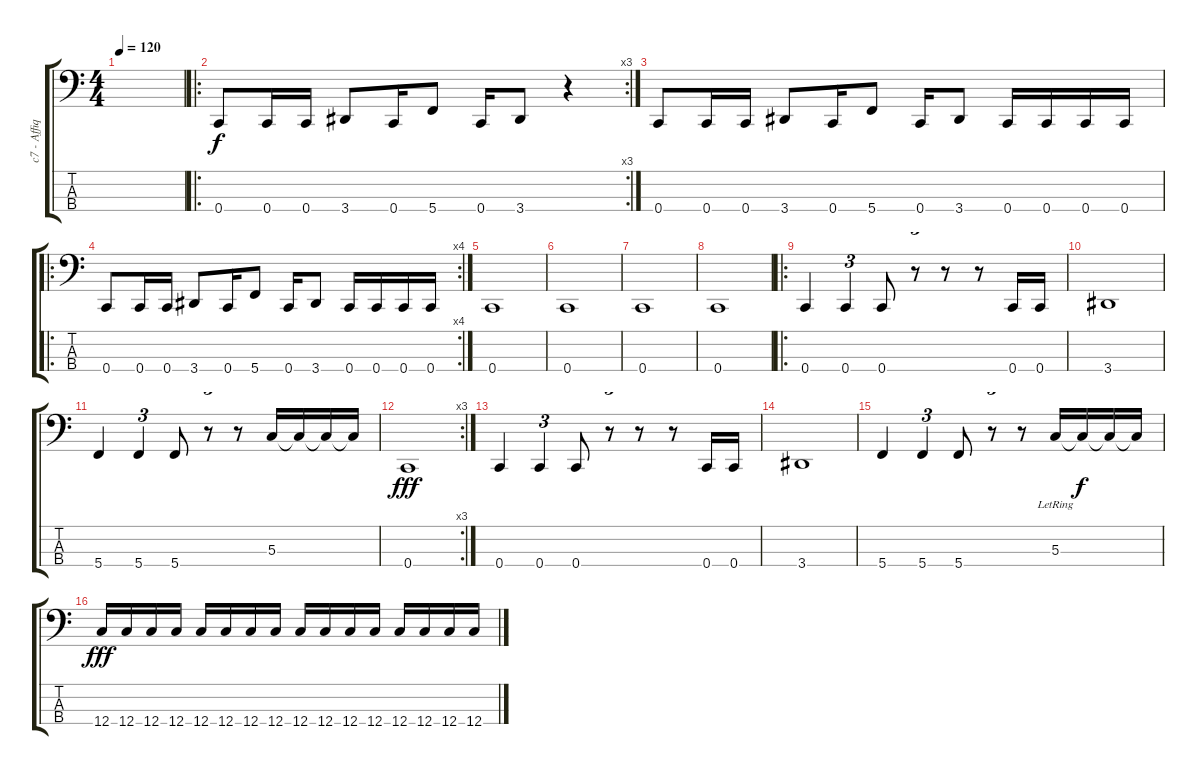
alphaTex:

\track ("c7 - Affiq - Bass" "c7 - Affiq") {instrument slapbass1}
\staff {score tabs}
\tuning (F2 C2 G1 C1) {hide}
\ts (4 4)
\tempo 120
\clef f4
\ks c
|
\ro
\rc 3
0.4.8 0.4.16 0.4.16 3.4.8 0.4.16 5.4.8 0.4.16 3.4.8 r.4 |
0.4.8 0.4.16 0.4.16 3.4.8 0.4.16 5.4.8 0.4.16 3.4.8 0.4.16 0.4.16 0.4.16 0.4.16 |
\ro
\rc 4
0.4.8 0.4.16 0.4.16 3.4.8 0.4.16 5.4.8 0.4.16 3.4.8 0.4.16 0.4.16 0.4.16 0.4.16 |
0.4.1 |
0.4.1 |
0.4.1 |
0.4.1 |
\ro
0.4.4{instrument slapbass2} 0.4.4{tu (3 2)} 0.4.8 r.8{tu (3 2)} r.8 r.8 0.4.16 0.4.16 |
3.4.1 |
5.4.4 5.4.4{tu (3 2)} 5.4.8 r.8{tu (3 2)} r.8 5.3.16 5.3{t}.16{dy f} 5.3{t}.16 5.3{t}.16 |
\rc 3
0.4.1{dy fff} |
0.4.4 0.4.4{tu (3 2)} 0.4.8 r.8{tu (3 2)} r.8 r.8 0.4.16 0.4.16 |
3.4.1 |
5.4.4 5.4.4{tu (3 2)} 5.4.8 r.8{tu (3 2)} r.8 5.3{lr}.16 5.3{t}.16{dy f} 5.3{t}.16 5.3{t}.16 |
12.4.16{dy fff} 12.4.16 12.4.16 12.4.16 12.4.16 12.4.16 12.4.16 12.4.16 12.4.16 12.4.16 12.4.16 12.4.16 12.4.16 12.4.16 12.4.16 12.4.16
